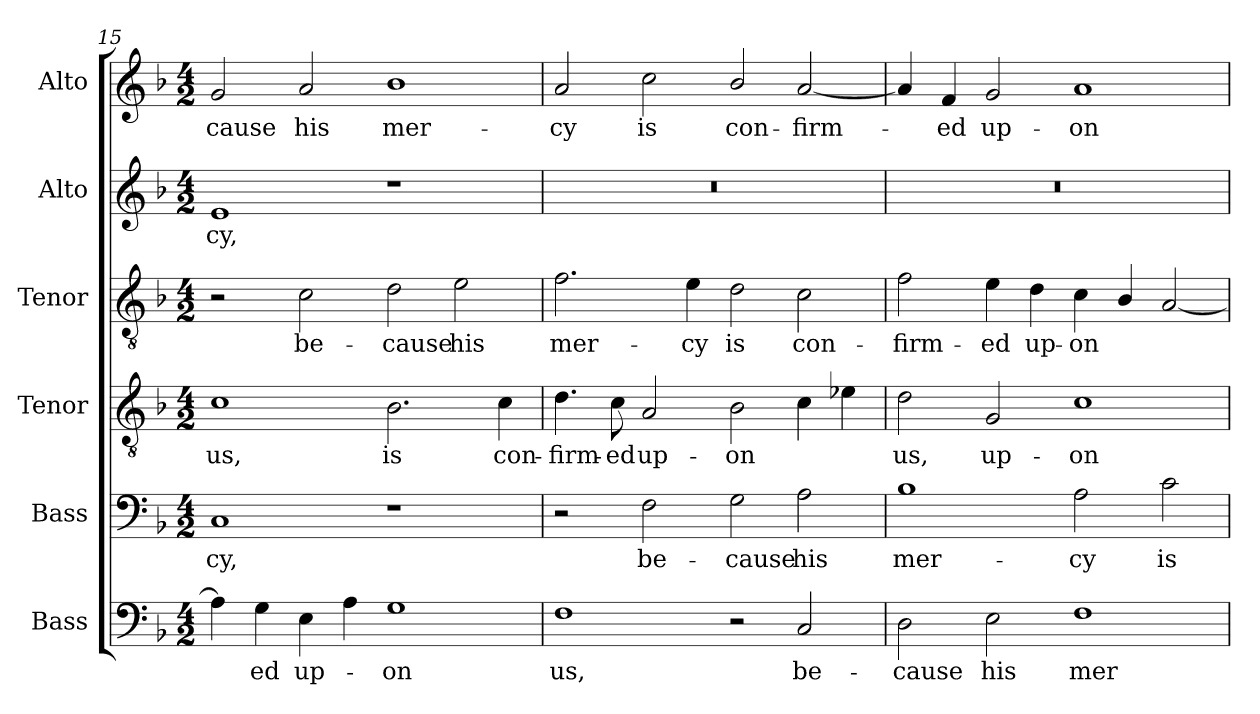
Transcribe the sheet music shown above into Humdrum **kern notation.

**kern	**text	**kern	**text	**kern	**text	**kern	**text	**kern	**text	**kern	**text
*part6	*part6	*part5	*part5	*part4	*part4	*part3	*part3	*part2	*part2	*part1	*part1
*staff6	*staff6	*staff5	*staff5	*staff4	*staff4	*staff3	*staff3	*staff2	*staff2	*staff1	*staff1
*I"Bass	*	*I"Bass	*	*I"Tenor	*	*I"Tenor	*	*I"Alto	*	*I"Alto	*
*I'B.	*	*I'B.	*	*I'T.	*	*I'T.	*	*I'A.	*	*I'A.	*
*clefF4	*	*clefF4	*	*clefGv2	*	*clefGv2	*	*clefG2	*	*clefG2	*
*	*	*	*	*ITrd7c12	*	*ITrd7c12	*	*	*	*	*
*k[b-]	*	*k[b-]	*	*k[b-]	*	*k[b-]	*	*k[b-]	*	*k[b-]	*
*F:	*	*F:	*	*F:	*	*F:	*	*F:	*	*F:	*
*M4/2	*	*M4/2	*	*M4/2	*	*M4/2	*	*M4/2	*	*M4/2	*
=15	=15	=15	=15	=15	=15	=15	=15	=15	=15	=15	=15
!	!	!	!LO:LY:b:color=#000000	!	!	!	!	!	!	!	!
!	!	!	!	!	!LO:LY:b:color=#000000	!	!	!	!	!	!
!	!	!	!	!	!	!	!	!	!LO:LY:b:color=#000000	!	!
!	!	!	!	!	!	!	!	!	!	!	!LO:LY:b:color=#000000
4Ai\]	.	1Ci	-cy,	1Ci	us,	2r	.	1ei	-cy,	2gi/	-cause
!	!LO:LY:b:color=#000000	!	!	!	!	!	!	!	!	!	!
4Gi\	-ed	.	.	.	.	.	.	.	.	.	.
!	!LO:LY:b:color=#000000	!	!	!	!	!	!	!	!	!	!
!	!	!	!	!	!	!	!LO:LY:b:color=#000000	!	!	!	!
!	!	!	!	!	!	!	!	!	!	!	!LO:LY:b:color=#000000
4Ei\	up-	.	.	.	.	2Ci\	be-	.	.	2ai/	his
4Ai\	.	.	.	.	.	.	.	.	.	.	.
!	!LO:LY:b:color=#000000	!	!	!	!	!	!	!	!	!	!
!	!	!	!	!	!LO:LY:b:color=#000000	!	!	!	!	!	!
!	!	!	!	!	!	!	!LO:LY:b:color=#000000	!	!	!	!
!	!	!	!	!	!	!	!	!	!	!	!LO:LY:b:color=#000000
1Gi	-on	1r	.	2.BB-i\	is	2Di\	-cause	1r	.	1b-i	mer-
!	!	!	!	!	!	!	!LO:LY:b:color=#000000	!	!	!	!
.	.	.	.	.	.	2Ei\	his	.	.	.	.
!	!	!	!	!	!LO:LY:b:color=#000000	!	!	!	!	!	!
.	.	.	.	4Ci\	con-	.	.	.	.	.	.
=16	=16	=16	=16	=16	=16	=16	=16	=16	=16	=16	=16
!	!LO:LY:b:color=#000000	!	!	!	!	!	!	!	!	!	!
!	!	!	!	!	!LO:LY:b:color=#000000	!	!	!	!	!	!
!	!	!	!	!	!	!	!LO:LY:b:color=#000000	!LO:N:vis=1	!	!	!
!	!	!	!	!	!	!	!	!	!	!	!LO:LY:b:color=#000000
1Fi	us,	2r	.	4.Di\	-firm-	2.Fi\	mer-	0r	.	2ai/	-cy
!	!	!	!	!	!LO:LY:b:color=#000000	!	!	!	!	!	!
.	.	.	.	8Ci\	-ed	.	.	.	.	.	.
!	!	!	!LO:LY:b:color=#000000	!	!	!	!	!	!	!	!
!	!	!	!	!	!LO:LY:b:color=#000000	!	!	!	!	!	!
!	!	!	!	!	!	!	!	!	!	!	!LO:LY:b:color=#000000
.	.	2Fi\	be-	2AAi/	up-	.	.	.	.	2cci\	is
!	!	!	!	!	!	!	!LO:LY:b:color=#000000	!	!	!	!
.	.	.	.	.	.	4Ei\	-cy	.	.	.	.
!	!	!	!LO:LY:b:color=#000000	!	!	!	!	!	!	!	!
!	!	!	!	!	!LO:LY:b:color=#000000	!	!	!	!	!	!
!	!	!	!	!	!	!	!LO:LY:b:color=#000000	!	!	!	!
!	!	!	!	!	!	!	!	!	!	!	!LO:LY:b:color=#000000
2r	.	2Gi\	-cause	2BB-i\	-on	2Di\	is	.	.	2b-i/	con-
!	!LO:LY:b:color=#000000	!	!	!	!	!	!	!	!	!	!
!	!	!	!LO:LY:b:color=#000000	!	!	!	!	!	!	!	!
!	!	!	!	!	!	!	!LO:LY:b:color=#000000	!	!	!	!
!	!	!	!	!	!	!	!	!	!	!	!LO:LY:b:color=#000000
2Ci/	be-	2Ai\	his	4Ci\	.	2Ci\	con-	.	.	[2ai/	-firm-
.	.	.	.	4E-Xi\	.	.	.	.	.	.	.
!!LO:PB:g=z
=17	=17	=17	=17	=17	=17	=17	=17	=17	=17	=17	=17
!	!LO:LY:b:color=#000000	!	!	!	!	!	!	!	!	!	!
!	!	!	!LO:LY:b:color=#000000	!	!	!	!	!	!	!	!
!	!	!	!	!	!LO:LY:b:color=#000000	!	!	!	!	!	!
!	!	!	!	!	!	!	!LO:LY:b:color=#000000	!LO:N:vis=1	!	!	!
2Di\	-cause	1B-i	mer-	2Di\	us,	2Fi\	-firm-	0r	.	4ai/]	.
!	!	!	!	!	!	!	!	!	!	!	!LO:LY:b:color=#000000
.	.	.	.	.	.	.	.	.	.	4fi/	-ed
!	!LO:LY:b:color=#000000	!	!	!	!	!	!	!	!	!	!
!	!	!	!	!	!LO:LY:b:color=#000000	!	!	!	!	!	!
!	!	!	!	!	!	!	!LO:LY:b:color=#000000	!	!	!	!
!	!	!	!	!	!	!	!	!	!	!	!LO:LY:b:color=#000000
2Ei\	his	.	.	2GGi/	up-	4Ei\	-ed	.	.	2gi/	up-
!	!	!	!	!	!	!	!LO:LY:b:color=#000000	!	!	!	!
.	.	.	.	.	.	4Di\	up-	.	.	.	.
!	!LO:LY:b:color=#000000	!	!	!	!	!	!	!	!	!	!
!	!	!	!LO:LY:b:color=#000000	!	!	!	!	!	!	!	!
!	!	!	!	!	!LO:LY:b:color=#000000	!	!	!	!	!	!
!	!	!	!	!	!	!	!LO:LY:b:color=#000000	!	!	!	!
!	!	!	!	!	!	!	!	!	!	!	!LO:LY:b:color=#000000
1Fi	mer-	2Ai\	-cy	1Ci	-on	4Ci\	-on	.	.	1ai	-on
.	.	.	.	.	.	4BB-i/	.	.	.	.	.
!	!	!	!LO:LY:b:color=#000000	!	!	!	!	!	!	!	!
.	.	2ci\	is	.	.	[2AAi/	.	.	.	.	.
=	=	=	=	=	=	=	=	=	=	=	=
*-	*-	*-	*-	*-	*-	*-	*-	*-	*-	*-	*-
